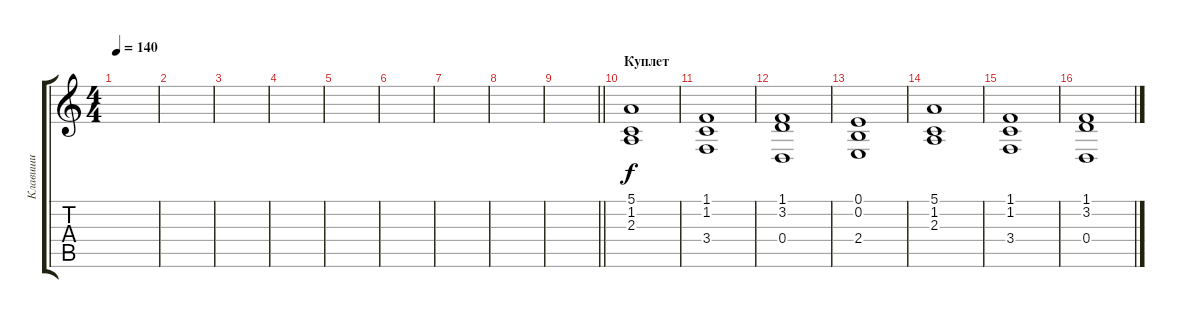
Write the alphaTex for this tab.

\track ("Клавиши" "Клавиши") {instrument pad2warm}
\staff {score tabs}
\tuning (E4 B3 G3 D3 A2 E2) {hide}
\ts (4 4)
\tempo 140
\clef g2
\ks c
|
|
|
|
|
|
|
|
\barLineRight lightlight
|
\section ("" "Куплет")
(5.1 1.2 2.3).1 |
(1.1 1.2 3.4).1 |
(1.1 3.2 0.4).1 |
(0.1 0.2 2.4).1 |
(5.1 1.2 2.3).1 |
(1.1 1.2 3.4).1 |
(1.1 3.2 0.4).1
